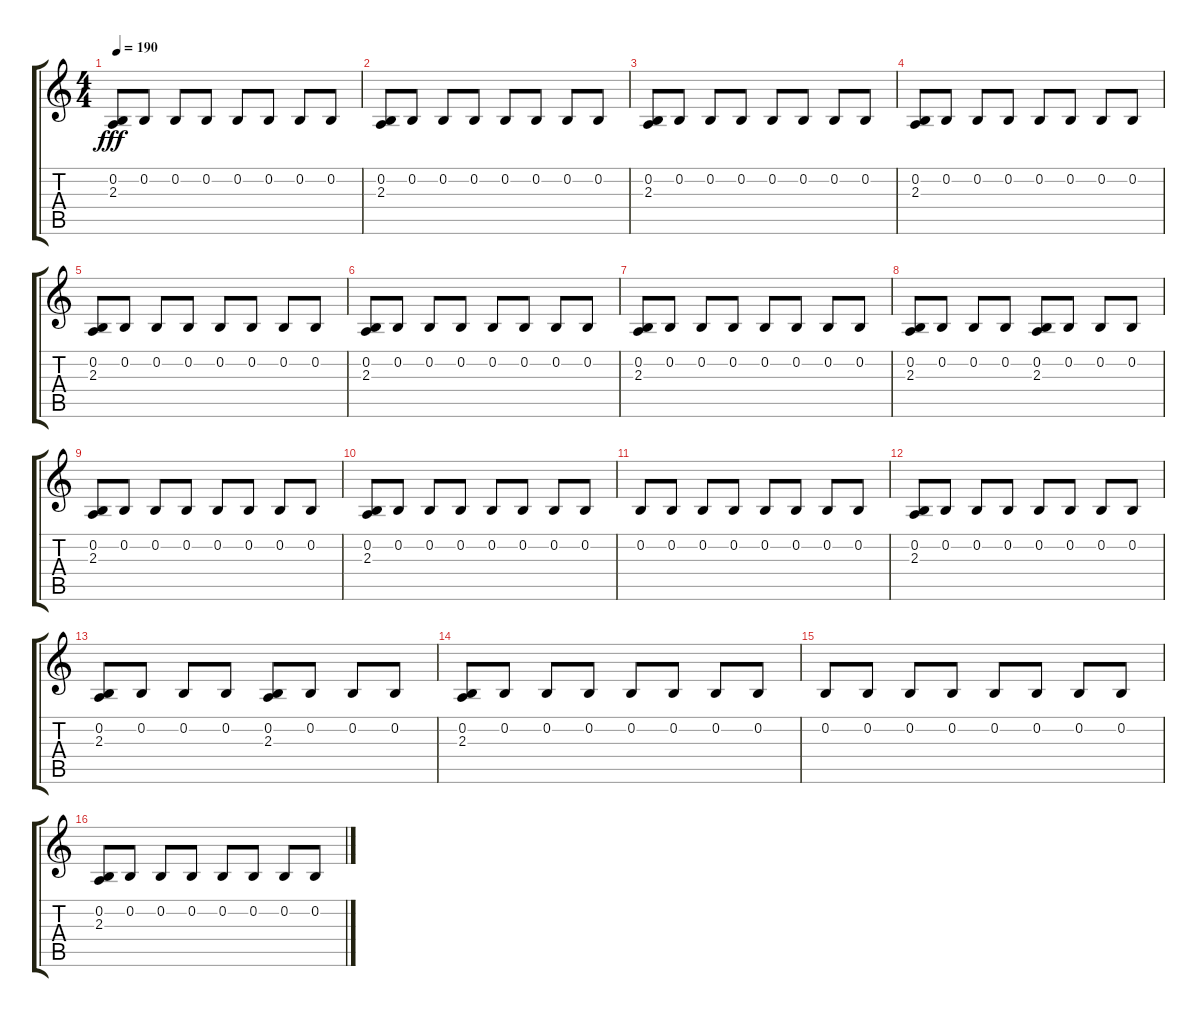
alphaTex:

\track "" {instrument acousticgrandpiano}
\staff {score tabs}
\tuning (E4 B3 G3 D3 A2 E2) {hide}
\ts (4 4)
\tempo 190
\clef g2
\ks c
(0.2 2.3).8{dy fff} 0.2.8 0.2.8 0.2.8 0.2.8 0.2.8 0.2.8 0.2.8 |
(0.2 2.3).8 0.2.8 0.2.8 0.2.8 0.2.8 0.2.8 0.2.8 0.2.8 |
(0.2 2.3).8 0.2.8 0.2.8 0.2.8 0.2.8 0.2.8 0.2.8 0.2.8 |
(0.2 2.3).8 0.2.8 0.2.8 0.2.8 0.2.8 0.2.8 0.2.8 0.2.8 |
(0.2 2.3).8 0.2.8 0.2.8 0.2.8 0.2.8 0.2.8 0.2.8 0.2.8 |
(0.2 2.3).8 0.2.8 0.2.8 0.2.8 0.2.8 0.2.8 0.2.8 0.2.8 |
(0.2 2.3).8 0.2.8 0.2.8 0.2.8 0.2.8 0.2.8 0.2.8 0.2.8 |
(0.2 2.3).8 0.2.8 0.2.8 0.2.8 (0.2 2.3).8 0.2.8 0.2.8 0.2.8 |
(0.2 2.3).8 0.2.8 0.2.8 0.2.8 0.2.8 0.2.8 0.2.8 0.2.8 |
(0.2 2.3).8 0.2.8 0.2.8 0.2.8 0.2.8 0.2.8 0.2.8 0.2.8 |
0.2.8 0.2.8 0.2.8 0.2.8 0.2.8 0.2.8 0.2.8 0.2.8 |
(0.2 2.3).8 0.2.8 0.2.8 0.2.8 0.2.8 0.2.8 0.2.8 0.2.8 |
(0.2 2.3).8 0.2.8 0.2.8 0.2.8 (0.2 2.3).8 0.2.8 0.2.8 0.2.8 |
(0.2 2.3).8 0.2.8 0.2.8 0.2.8 0.2.8 0.2.8 0.2.8 0.2.8 |
0.2.8 0.2.8 0.2.8 0.2.8 0.2.8 0.2.8 0.2.8 0.2.8 |
(0.2 2.3).8 0.2.8 0.2.8 0.2.8 0.2.8 0.2.8 0.2.8 0.2.8
